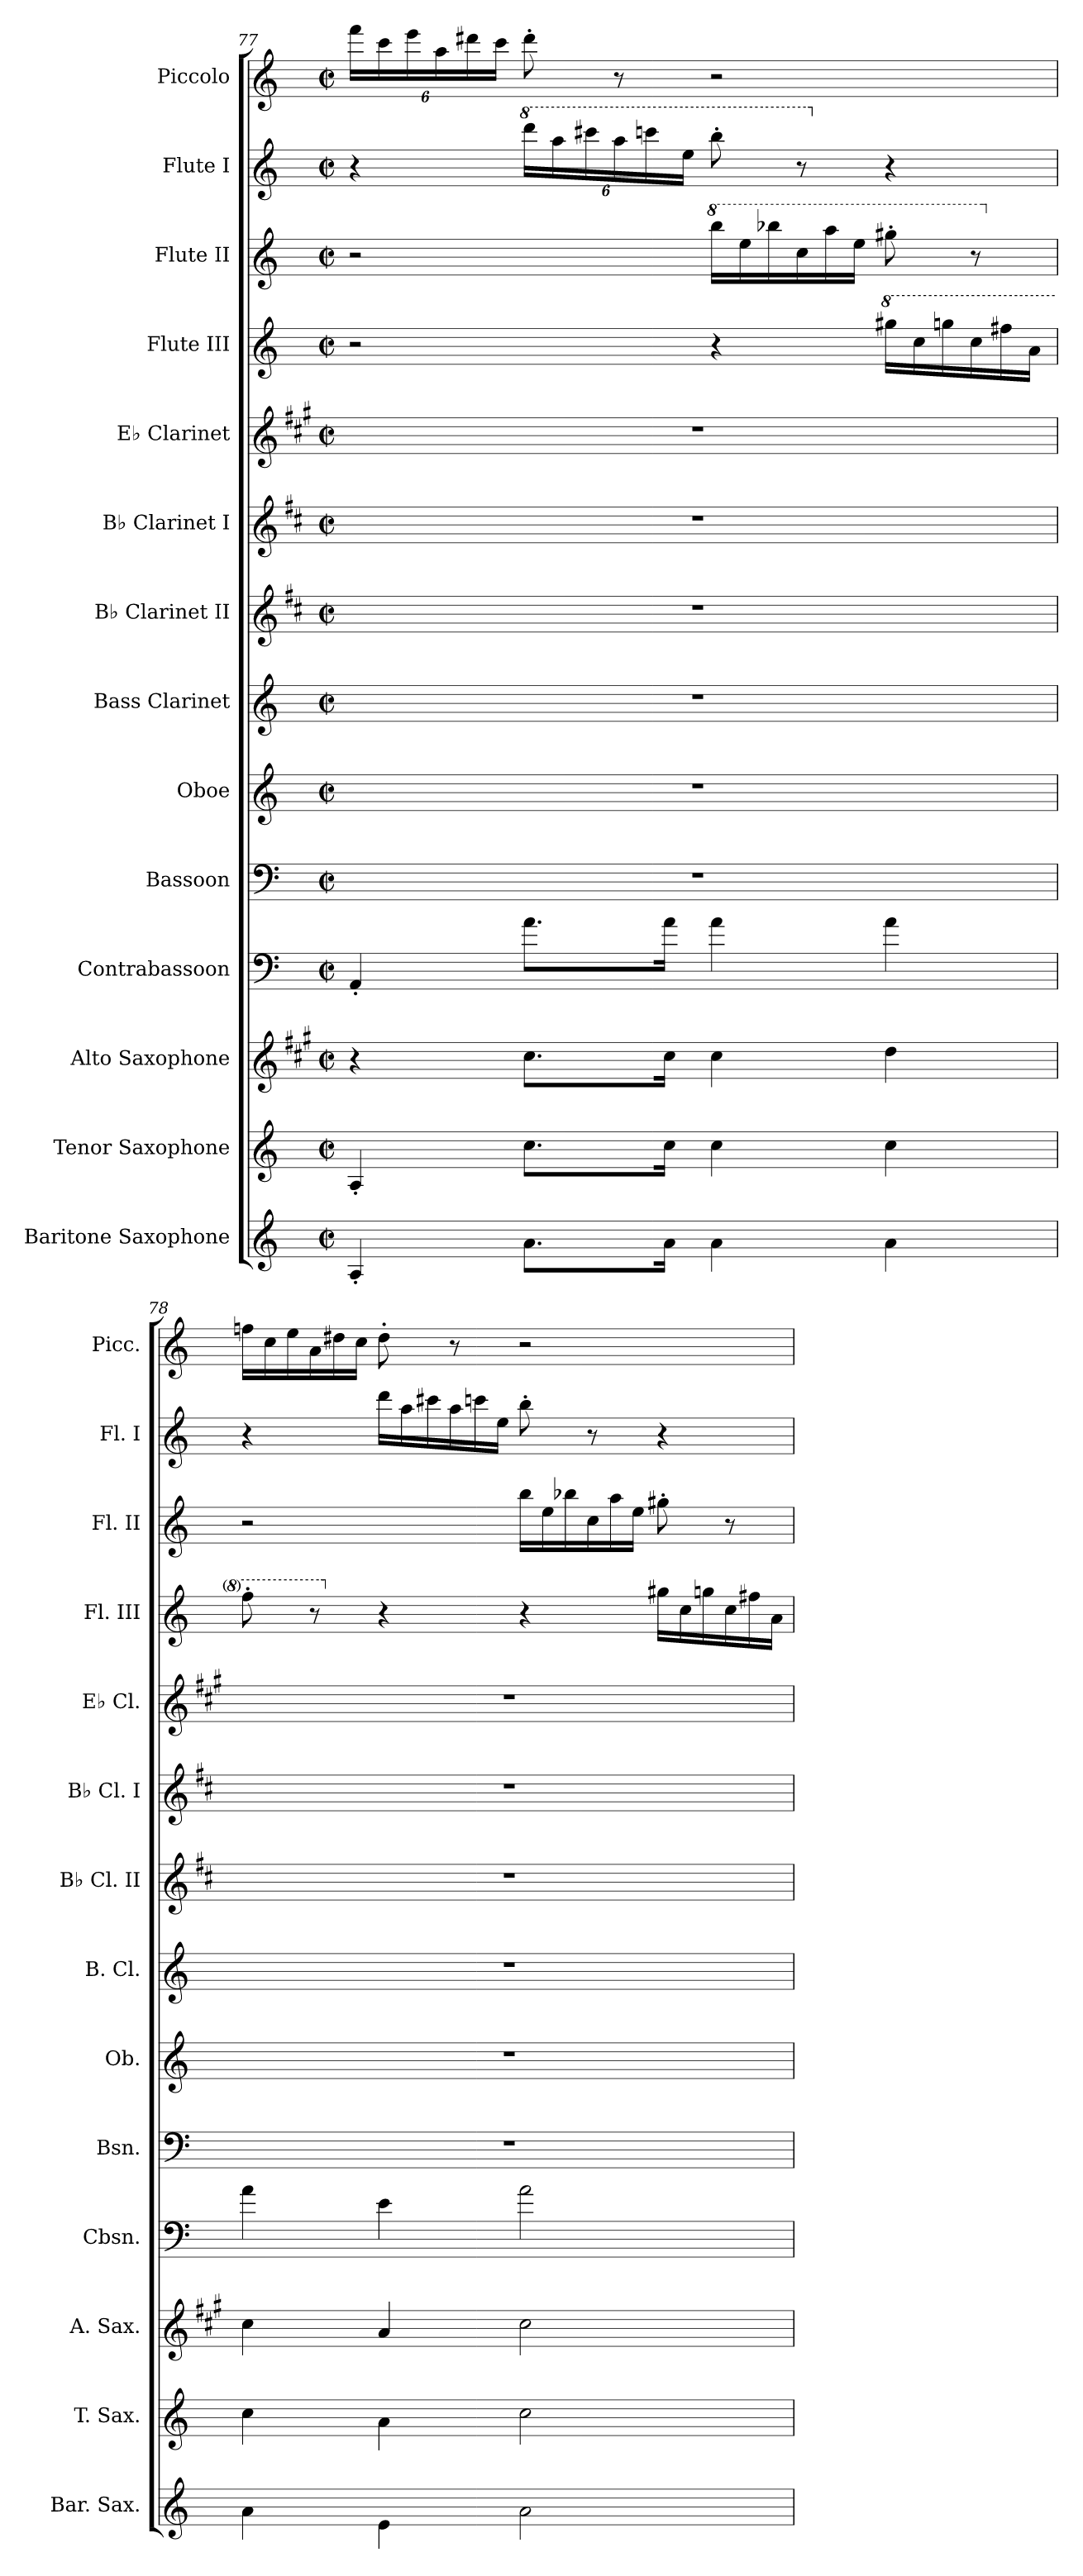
**kern	**kern	**kern	**kern	**kern	**kern	**kern	**kern	**kern	**kern	**kern	**kern	**kern	**kern
*part14	*part13	*part12	*part11	*part10	*part9	*part8	*part7	*part6	*part5	*part4	*part3	*part2	*part1
*staff14	*staff13	*staff12	*staff11	*staff10	*staff9	*staff8	*staff7	*staff6	*staff5	*staff4	*staff3	*staff2	*staff1
*I"Baritone Saxophone	*I"Tenor Saxophone	*I"Alto Saxophone	*I"Contrabassoon	*I"Bassoon	*I"Oboe	*I"Bass Clarinet	*I"B♭ Clarinet II	*I"B♭ Clarinet I	*I"E♭ Clarinet	*I"Flute III	*I"Flute II	*I"Flute I	*I"Piccolo
*I'Bar. Sax.	*I'T. Sax.	*I'A. Sax.	*I'Cbsn.	*I'Bsn.	*I'Ob.	*I'B. Cl.	*I'B♭ Cl. II	*I'B♭ Cl. I	*I'E♭ Cl.	*I'Fl. III	*I'Fl. II	*I'Fl. I	*I'Picc.
*clefG2	*clefG2	*clefG2	*clefF4	*clefF4	*clefG2	*clefG2	*clefG2	*clefG2	*clefG2	*clefG2	*clefG2	*clefG2	*clefG2
*ITrd12c21	*ITrd8c14	*ITrd5c9	*ITrd7c12	*	*	*ITrd8c14	*ITrd1c2	*ITrd1c2	*ITrd-2c-3	*	*	*	*ITrd-7c-12
*k[]	*k[]	*k[]	*k[]	*k[]	*k[]	*k[]	*k[]	*k[]	*k[]	*k[]	*k[]	*k[]	*k[]
*M2/2	*M2/2	*M2/2	*M2/2	*M2/2	*M2/2	*M2/2	*M2/2	*M2/2	*M2/2	*M2/2	*M2/2	*M2/2	*M2/2
*met(c|)	*met(c|)	*met(c|)	*met(c|)	*met(c|)	*met(c|)	*met(c|)	*met(c|)	*met(c|)	*met(c|)	*met(c|)	*met(c|)	*met(c|)	*met(c|)
*	*	*	*	*	*	*	*	*	*	*	*	*	*Xbrackettup
=77	=77	=77	=77	=77	=77	=77	=77	=77	=77	=77	=77	=77	=77
4AA'/	4AA'/	4r	4AAA'/	1r	1r	1r	1r	1r	1r	2r	2r	4r	24ffff\LL
.	.	.	.	.	.	.	.	.	.	.	.	.	24cccc\
.	.	.	.	.	.	.	.	.	.	.	.	.	24eeee\
.	.	.	.	.	.	.	.	.	.	.	.	.	24aaa\
.	.	.	.	.	.	.	.	.	.	.	.	.	24dddd#X\
.	.	.	.	.	.	.	.	.	.	.	.	.	24cccc\JJ
*	*	*	*	*	*	*	*	*	*	*	*	*8va	*
*	*	*	*	*	*	*	*	*	*	*	*	*Xbrackettup	*
8.A\L	8.c\L	8.e\L	8.A\L	.	.	.	.	.	.	.	.	24dddd\LL	8dddd#'\
.	.	.	.	.	.	.	.	.	.	.	.	24aaa\	.
.	.	.	.	.	.	.	.	.	.	.	.	24cccc#X\	.
.	.	.	.	.	.	.	.	.	.	.	.	24aaa\	8r
.	.	.	.	.	.	.	.	.	.	.	.	24ccccn\	.
16A\Jk	16c\Jk	16e\Jk	16A\Jk	.	.	.	.	.	.	.	.	.	.
.	.	.	.	.	.	.	.	.	.	.	.	24eee\JJ	.
*	*	*	*	*	*	*	*	*	*	*	*8va	*	*
*	*	*	*	*	*	*	*	*	*	*	*Xtuplet	*	*
4A\	4c\	4e\	4A\	.	.	.	.	.	.	4r	24bbb\LL	8bbb'\	2r
.	.	.	.	.	.	.	.	.	.	.	24eee\	.	.
.	.	.	.	.	.	.	.	.	.	.	24bbb-X\	.	.
.	.	.	.	.	.	.	.	.	.	.	24ccc\	8r	.
.	.	.	.	.	.	.	.	.	.	.	24aaa\	.	.
.	.	.	.	.	.	.	.	.	.	.	24eee\JJ	.	.
*	*	*	*	*	*	*	*	*	*	*8va	*	*	*
*	*	*	*	*	*	*	*	*	*	*Xtuplet	*	*	*
*	*	*	*	*	*	*	*	*	*	*	*	*X8va	*
4A\	4c\	4f\	4A\	.	.	.	.	.	.	24ggg#X\LL	8ggg#X'\	4r	.
.	.	.	.	.	.	.	.	.	.	24ccc\	.	.	.
.	.	.	.	.	.	.	.	.	.	24gggn\	.	.	.
.	.	.	.	.	.	.	.	.	.	24ccc\	8r	.	.
.	.	.	.	.	.	.	.	.	.	24fff#X\	.	.	.
.	.	.	.	.	.	.	.	.	.	24aa\JJ	.	.	.
!!LO:PB:g=z
=78	=78	=78	=78	=78	=78	=78	=78	=78	=78	=78	=78	=78	=78
*	*	*	*	*	*	*	*	*	*	*	*X8va	*	*
*	*	*	*	*	*	*	*	*	*	*	*	*	*Xtuplet
4A\	4c\	4e\	4A\	1r	1r	1r	1r	1r	1r	8fff'\	2r	4r	24fffn\LL
.	.	.	.	.	.	.	.	.	.	.	.	.	24ccc\
.	.	.	.	.	.	.	.	.	.	.	.	.	24eee\
.	.	.	.	.	.	.	.	.	.	8r	.	.	24aa\
.	.	.	.	.	.	.	.	.	.	.	.	.	24ddd#X\
.	.	.	.	.	.	.	.	.	.	.	.	.	24ccc\JJ
*	*	*	*	*	*	*	*	*	*	*X8va	*	*	*
*	*	*	*	*	*	*	*	*	*	*	*	*Xtuplet	*
4E\	4A\	4c/	4E\	.	.	.	.	.	.	4r	.	24ddd\LL	8ddd#'\
.	.	.	.	.	.	.	.	.	.	.	.	24aa\	.
.	.	.	.	.	.	.	.	.	.	.	.	24ccc#X\	.
.	.	.	.	.	.	.	.	.	.	.	.	24aa\	8r
.	.	.	.	.	.	.	.	.	.	.	.	24cccn\	.
.	.	.	.	.	.	.	.	.	.	.	.	24ee\JJ	.
2A\	2c\	2e\	2A\	.	.	.	.	.	.	4r	24bb\LL	8bb'\	2r
.	.	.	.	.	.	.	.	.	.	.	24ee\	.	.
.	.	.	.	.	.	.	.	.	.	.	24bb-X\	.	.
.	.	.	.	.	.	.	.	.	.	.	24cc\	8r	.
.	.	.	.	.	.	.	.	.	.	.	24aa\	.	.
.	.	.	.	.	.	.	.	.	.	.	24ee\JJ	.	.
.	.	.	.	.	.	.	.	.	.	24gg#X\LL	8gg#X'\	4r	.
.	.	.	.	.	.	.	.	.	.	24cc\	.	.	.
.	.	.	.	.	.	.	.	.	.	24ggn\	.	.	.
.	.	.	.	.	.	.	.	.	.	24cc\	8r	.	.
.	.	.	.	.	.	.	.	.	.	24ff#X\	.	.	.
.	.	.	.	.	.	.	.	.	.	24a\JJ	.	.	.
=	=	=	=	=	=	=	=	=	=	=	=	=	=
*-	*-	*-	*-	*-	*-	*-	*-	*-	*-	*-	*-	*-	*-
